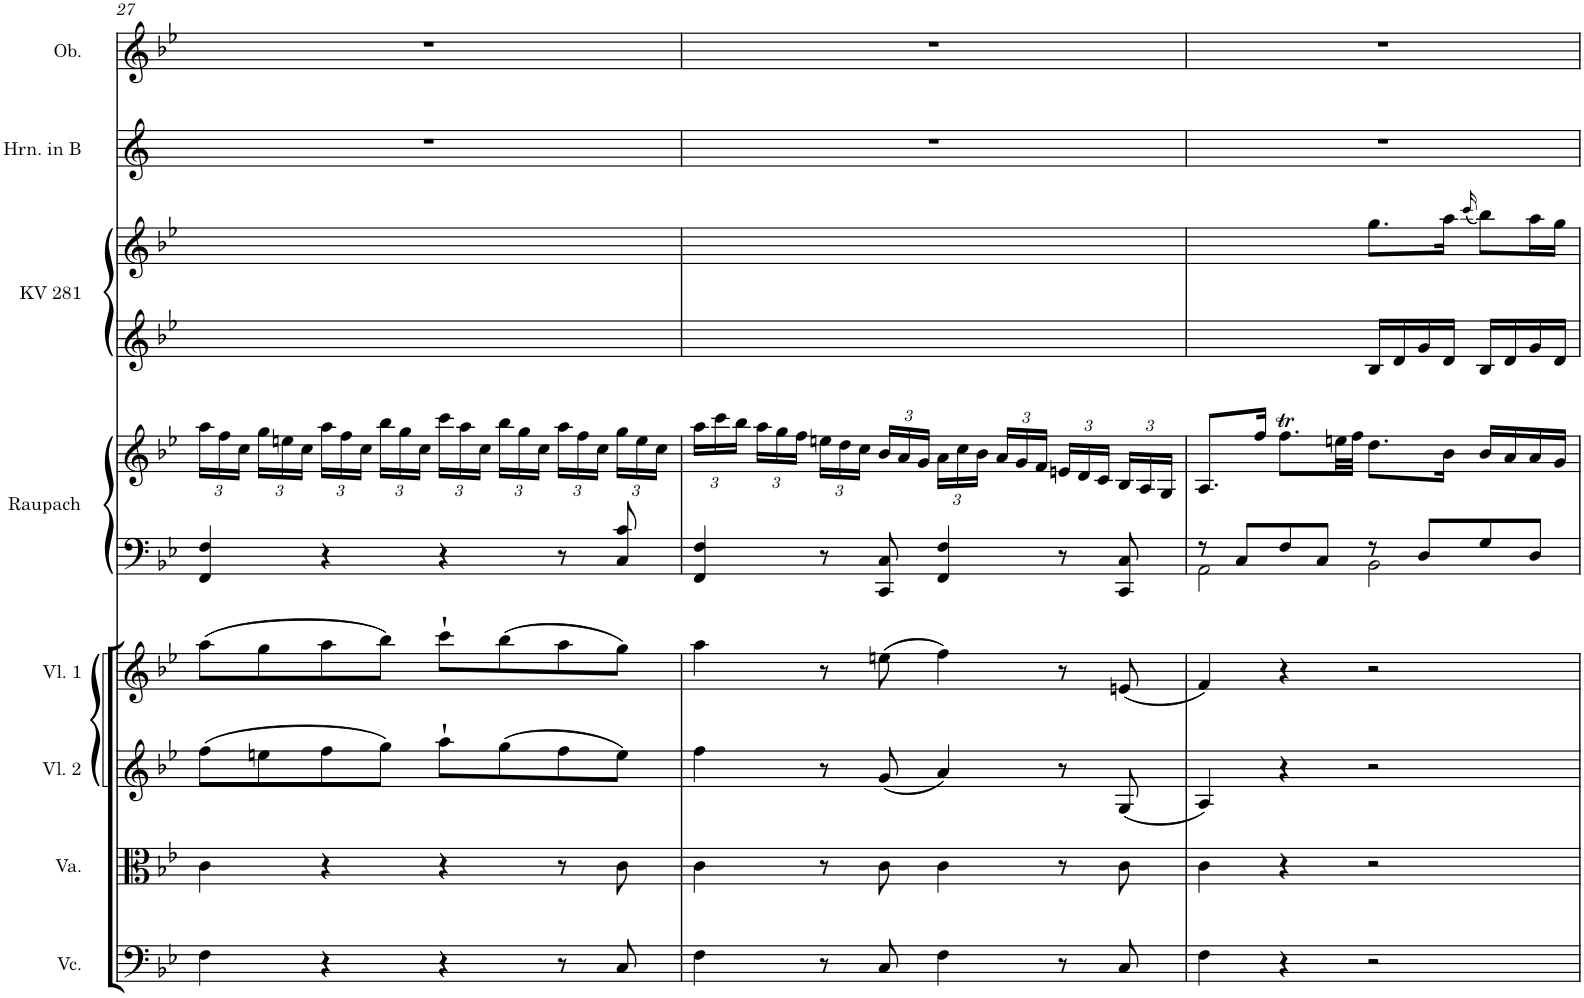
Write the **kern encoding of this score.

**kern	**kern	**kern	**kern	**kern	**kern	**kern	**kern	**kern	**kern
*part8	*part7	*part6	*part5	*part4	*part4	*part3	*part3	*part2	*part1
*staff10	*staff9	*staff8	*staff7	*staff6	*staff5	*staff4	*staff3	*staff2	*staff1
*I"Violoncello	*I"Viola	*I"Violine 2	*I"Violine 1	*I"Raupach Op. 1, Nr. 1	*	*I"Mozart KV 281	*	*I"Horn in B	*I"Oboe
*I'Vc.	*I'Va.	*I'Vl. 2	*I'Vl. 1	*I'Raupach	*	*I'KV 281	*	*I'Hrn. in B	*I'Ob.
!!LO:PB:g=z
*clefF4	*clefC3	*clefG2	*clefG2	*clefF4	*clefG2	*clefG2	*clefG2	*clefG2	*clefG2
*	*	*	*	*	*	*	*	*Trd1c2	*
*k[b-e-]	*k[b-e-]	*k[b-e-]	*k[b-e-]	*k[b-e-]	*k[b-e-]	*k[b-e-]	*k[b-e-]	*k[]	*k[b-e-]
*M4/4	*M4/4	*M4/4	*M4/4	*M4/4	*M4/4	*M4/4	*M4/4	*M4/4	*M4/4
*met(c)	*met(c)	*met(c)	*met(c)	*met(c)	*met(c)	*met(c)	*met(c)	*met(c)	*met(c)
*	*	*	*	*	*Xbrackettup	*	*	*	*
=27	=27	=27	=27	=27	=27	=27	=27	=27	=27
*	*	*	*	*	*^	*	*	*	*
4F\	4c\	(8ff\L	(8aa\L	4FF/ 4F/	24aa\LL	1ryy	1ryy	1ryy	1r	1r
.	.	.	.	.	24ff\	.	.	.	.	.
.	.	.	.	.	24cc\JJ	.	.	.	.	.
.	.	8een\	8gg\	.	24gg\LL	.	.	.	.	.
.	.	.	.	.	24een\	.	.	.	.	.
.	.	.	.	.	24cc\JJ	.	.	.	.	.
4r	4r	8ff\	8aa\	4r	24aa\LL	.	.	.	.	.
.	.	.	.	.	24ff\	.	.	.	.	.
.	.	.	.	.	24cc\JJ	.	.	.	.	.
.	.	8gg\J)	8bb-\J)	.	24bb-\LL	.	.	.	.	.
.	.	.	.	.	24gg\	.	.	.	.	.
.	.	.	.	.	24cc\JJ	.	.	.	.	.
4r	4r	8aa`\L	8ccc`\L	4r	24ccc\LL	.	.	.	.	.
.	.	.	.	.	24aa\	.	.	.	.	.
.	.	.	.	.	24cc\JJ	.	.	.	.	.
.	.	(8gg\	(8bb-\	.	24bb-\LL	.	.	.	.	.
.	.	.	.	.	24gg\	.	.	.	.	.
.	.	.	.	.	24cc\JJ	.	.	.	.	.
8r	8r	8ff\	8aa\	8r	24aa\LL	.	.	.	.	.
.	.	.	.	.	24ff\	.	.	.	.	.
.	.	.	.	.	24cc\JJ	.	.	.	.	.
8C/	8c\	8ee\J)	8gg\J)	8C/ 8c/	24gg\LL	.	.	.	.	.
.	.	.	.	.	24ee\	.	.	.	.	.
.	.	.	.	.	24cc\JJ	.	.	.	.	.
*	*	*	*	*	*v	*v	*	*	*	*
=28	=28	=28	=28	=28	=28	=28	=28	=28	=28
4F\	4c\	4ff\	4aa\	4FF/ 4F/	24aa\LL	1ryy	1ryy	1r	1r
.	.	.	.	.	24ccc\	.	.	.	.
.	.	.	.	.	24bb-\JJ	.	.	.	.
.	.	.	.	.	24aa\LL	.	.	.	.
.	.	.	.	.	24gg\	.	.	.	.
.	.	.	.	.	24ff\JJ	.	.	.	.
8r	8r	8r	8r	8r	24een\LL	.	.	.	.
.	.	.	.	.	24dd\	.	.	.	.
.	.	.	.	.	24cc\JJ	.	.	.	.
8C/	8c\	(8g/	(8een\	8CC/ 8C/	24b-/LL	.	.	.	.
.	.	.	.	.	24a/	.	.	.	.
.	.	.	.	.	24g/JJ	.	.	.	.
4F\	4c\	4a/)	4ff\)	4FF/ 4F/	24a\LL	.	.	.	.
.	.	.	.	.	24cc\	.	.	.	.
.	.	.	.	.	24b-\JJ	.	.	.	.
.	.	.	.	.	24a/LL	.	.	.	.
.	.	.	.	.	24g/	.	.	.	.
.	.	.	.	.	24f/JJ	.	.	.	.
8r	8r	8r	8r	8r	24en/LL	.	.	.	.
.	.	.	.	.	24d/	.	.	.	.
.	.	.	.	.	24c/JJ	.	.	.	.
8C/	8c\	(8G/	(8en/	8CC/ 8C/	24B-/LL	.	.	.	.
.	.	.	.	.	24A/	.	.	.	.
.	.	.	.	.	24G/JJ	.	.	.	.
=29	=29	=29	=29	=29	=29	=29	=29	=29	=29
*	*	*	*	*^	*	*	*	*	*
4F\	4c\	4A/)	4f/)	8r	2AA\	8.A/L	2ryy	2ryy	1r	1r
.	.	.	.	8C/L	.	.	.	.	.	.
.	.	.	.	.	.	16ff/Jk	.	.	.	.
4r	4r	4r	4r	8F/	.	8.ffT\L	.	.	.	.
.	.	.	.	8C/J	.	.	.	.	.	.
.	.	.	.	.	.	32een\LL	.	.	.	.
.	.	.	.	.	.	32ff\JJJ	.	.	.	.
2r	2r	2r	2r	8r	2BB-\	8.dd\L	16B-/LL	8.gg\L	.	.
.	.	.	.	.	.	.	16d/	.	.	.
.	.	.	.	8D/L	.	.	16g/	.	.	.
.	.	.	.	.	.	16b-\Jk	16d/JJ	16aa\Jk	.	.
.	.	.	.	.	.	.	.	(16qccc/	.	.
.	.	.	.	8G/	.	16b-/LL	16B-/LL	8bb-\L)	.	.
.	.	.	.	.	.	16a/	16d/	.	.	.
.	.	.	.	8D/J	.	16a/	16g/	16aa\L	.	.
.	.	.	.	.	.	16g/JJ	16d/JJ	16gg\JJ	.	.
*	*	*	*	*v	*v	*	*	*	*	*
=	=	=	=	=	=	=	=	=	=
*-	*-	*-	*-	*-	*-	*-	*-	*-	*-
